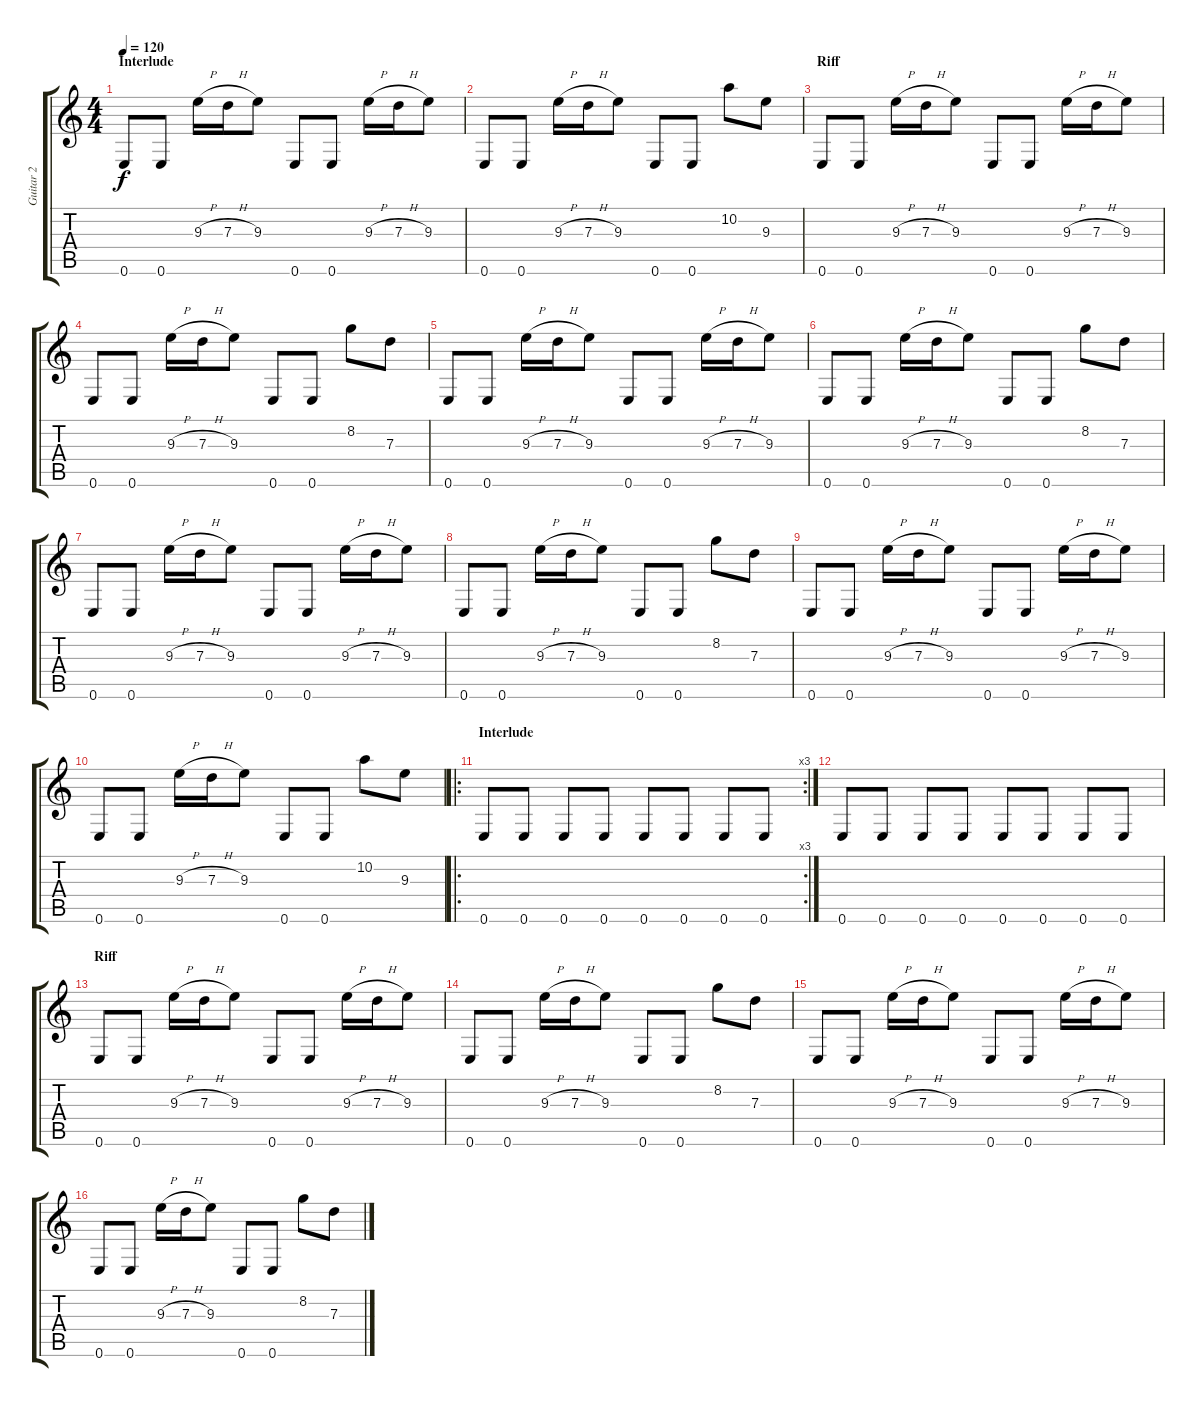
\track ("Guitar 2" "Guitar 2") {instrument electricguitarclean}
\staff {score tabs}
\tuning (E4 B3 G3 D3 A2 E2) {hide}
\ts (4 4)
\section ("" "Interlude")
\tempo 120
\clef g2
\ks c
0.6.8{dy f} 0.6.8 9.3{h}.16 7.3{h}.16 9.3.8 0.6.8 0.6.8 9.3{h}.16 7.3{h}.16 9.3.8 |
0.6.8 0.6.8 9.3{h}.16 7.3{h}.16 9.3.8 0.6.8 0.6.8 10.2.8 9.3.8 |
\section ("" "Riff")
0.6.8 0.6.8 9.3{h}.16 7.3{h}.16 9.3.8 0.6.8 0.6.8 9.3{h}.16 7.3{h}.16 9.3.8 |
0.6.8 0.6.8 9.3{h}.16 7.3{h}.16 9.3.8 0.6.8 0.6.8 8.2.8 7.3.8 |
0.6.8 0.6.8 9.3{h}.16 7.3{h}.16 9.3.8 0.6.8 0.6.8 9.3{h}.16 7.3{h}.16 9.3.8 |
0.6.8 0.6.8 9.3{h}.16 7.3{h}.16 9.3.8 0.6.8 0.6.8 8.2.8 7.3.8 |
0.6.8 0.6.8 9.3{h}.16 7.3{h}.16 9.3.8 0.6.8 0.6.8 9.3{h}.16 7.3{h}.16 9.3.8 |
0.6.8 0.6.8 9.3{h}.16 7.3{h}.16 9.3.8 0.6.8 0.6.8 8.2.8 7.3.8 |
0.6.8 0.6.8 9.3{h}.16 7.3{h}.16 9.3.8 0.6.8 0.6.8 9.3{h}.16 7.3{h}.16 9.3.8 |
0.6.8 0.6.8 9.3{h}.16 7.3{h}.16 9.3.8 0.6.8 0.6.8 10.2.8 9.3.8 |
\ro
\rc 3
\section ("" "Interlude")
0.6.8 0.6.8 0.6.8 0.6.8 0.6.8 0.6.8 0.6.8 0.6.8 |
0.6.8 0.6.8 0.6.8 0.6.8 0.6.8 0.6.8 0.6.8 0.6.8 |
\section ("" "Riff")
0.6.8 0.6.8 9.3{h}.16 7.3{h}.16 9.3.8 0.6.8 0.6.8 9.3{h}.16 7.3{h}.16 9.3.8 |
0.6.8 0.6.8 9.3{h}.16 7.3{h}.16 9.3.8 0.6.8 0.6.8 8.2.8 7.3.8 |
0.6.8 0.6.8 9.3{h}.16 7.3{h}.16 9.3.8 0.6.8 0.6.8 9.3{h}.16 7.3{h}.16 9.3.8 |
0.6.8 0.6.8 9.3{h}.16 7.3{h}.16 9.3.8 0.6.8 0.6.8 8.2.8 7.3.8
